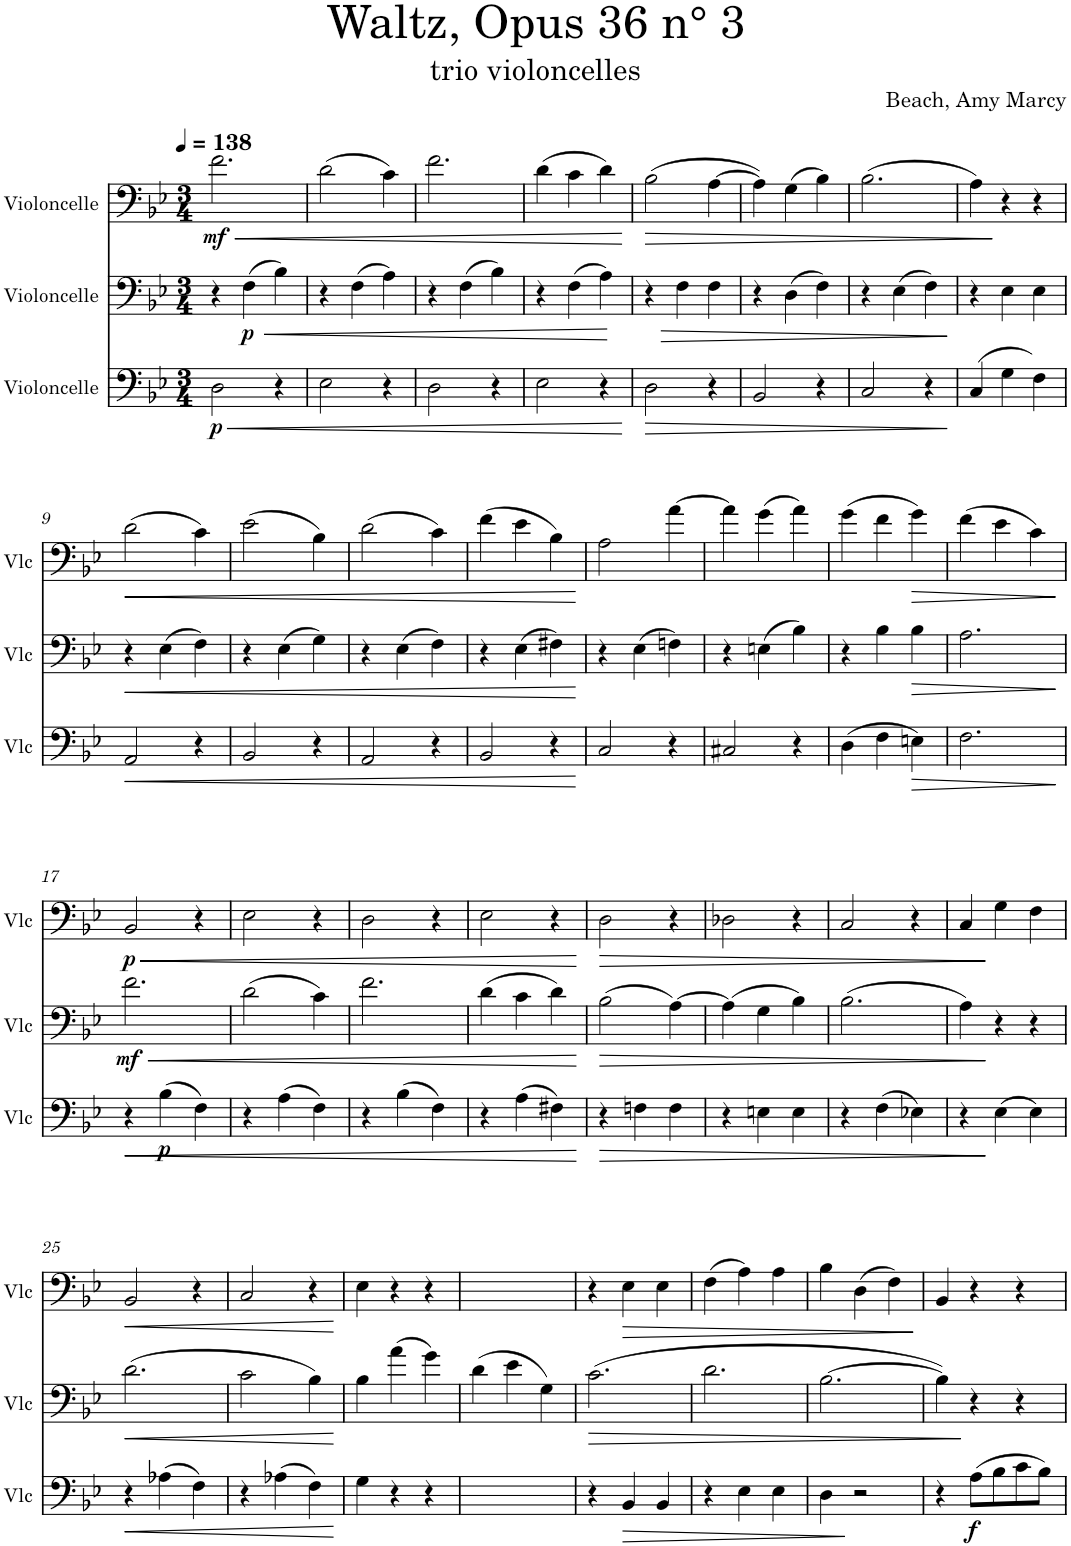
**kern	**dynam	**kern	**dynam	**kern	**dynam
*part3	*part3	*part2	*part2	*part1	*part1
*staff3	*staff3	*staff2	*staff2	*staff1	*staff1
*I"Violoncelle	*	*I"Violoncelle	*	*I"Violoncelle	*
*I'Vlc	*	*I'Vlc	*	*I'Vlc	*
*clefF4	*	*clefF4	*	*clefF4	*
*k[b-e-]	*	*k[b-e-]	*	*k[b-e-]	*
*M3/4	*	*M3/4	*	*M3/4	*
*MM138	*	*MM138	*	*MM138	*
=1	=1	=1	=1	=1	=1
!	!LO:HP:b	!	!	!	!LO:HP:b
!	!LO:DY:n=1:b	!	!	!	!LO:DY:n=1:b
2D\	< p	4r	.	2.f\	< mf
!	!	!	!LO:HP:b	!	!
!	!	!	!LO:DY:n=1:b	!	!
.	.	(4F\	< p	.	.
4r	.	4B-\)	.	.	.
=2	=2	=2	=2	=2	=2
2E-\	.	4r	.	(2d\	.
.	.	(4F\	.	.	.
4r	.	4A\)	.	4c\)	.
=3	=3	=3	=3	=3	=3
2D\	.	4r	.	2.f\	.
.	.	(4F\	.	.	.
4r	.	4B-\)	.	.	.
=4	=4	=4	=4	=4	=4
2E-\	.	4r	.	(4d\	.
.	.	(4F\	.	4c\	.
4r	.	4A\)	.	4d\)	.
.	[	.	[	.	[
=5	=5	=5	=5	=5	=5
!	!LO:HP:b	!	!	!	!LO:HP:b
2D\	>	4r	.	(2B-\	>
!	!	!	!LO:HP:b	!	!
.	.	4F\	>	.	.
4r	.	4F\	.	[4A\	.
=6	=6	=6	=6	=6	=6
2BB-/	.	4r	.	4A\])	.
.	.	(4D\	.	(4G\	.
4r	.	4F\)	.	4B-\)	.
=7	=7	=7	=7	=7	=7
2C/	.	4r	.	(2.B-\	.
.	.	(4E-\	.	.	.
4r	.	4F\)	.	.	.
.	]	.	]	.	.
=8	=8	=8	=8	=8	=8
(4C/	.	4r	.	4A\)	.
4G\	.	4E-\	.	4r	]
4F\)	.	4E-\	.	4r	.
!!LO:LB:g=z
=9	=9	=9	=9	=9	=9
!	!LO:HP:b	!	!LO:HP:b	!	!LO:HP:b
2AA/	<	4r	<	(2d\	<
.	.	(4E-\	.	.	.
4r	.	4F\)	.	4c\)	.
=10	=10	=10	=10	=10	=10
2BB-/	.	4r	.	(2e-\	.
.	.	(4E-\	.	.	.
4r	.	4G\)	.	4B-\)	.
=11	=11	=11	=11	=11	=11
2AA/	.	4r	.	(2d\	.
.	.	(4E-\	.	.	.
4r	.	4F\)	.	4c\)	.
=12	=12	=12	=12	=12	=12
2BB-/	.	4r	.	(4f\	.
.	.	(4E-\	.	4e-\	.
4r	.	4F#X\)	.	4B-\)	.
.	[	.	[	.	[
=13	=13	=13	=13	=13	=13
2C/	.	4r	.	2A\	.
.	.	(4E-\	.	.	.
4r	.	4Fn\)	.	[4a\	.
=14	=14	=14	=14	=14	=14
2C#X/	.	4r	.	4a\]	.
.	.	(4En\	.	(4g\	.
4r	.	4B-\)	.	4a\)	.
=15	=15	=15	=15	=15	=15
(4D\	.	4r	.	(4g\	.
4F\	.	4B-\	.	4f\	.
!	!LO:HP:b	!	!LO:HP:b	!	!LO:HP:b
4En\)	>	4B-\	>	4g\)	>
=16	=16	=16	=16	=16	=16
2.F\	.	2.A\	.	(4f\	.
.	.	.	.	4e-\	.
.	.	.	.	4c\)	.
.	]	.	]	.	]
!!LO:LB:g=z
=17	=17	=17	=17	=17	=17
!	!LO:HP:b	!	!LO:HP:b	!	!LO:HP:b
!	!	!	!LO:DY:n=1:b	!	!LO:DY:n=1:b
4r	<	2.f\	< mf	2BB-/	< p
!	!LO:DY:b	!	!	!	!
(4B-\	p	.	.	.	.
4F\)	.	.	.	4r	.
=18	=18	=18	=18	=18	=18
4r	.	(2d\	.	2E-\	.
(4A\	.	.	.	.	.
4F\)	.	4c\)	.	4r	.
=19	=19	=19	=19	=19	=19
4r	.	2.f\	.	2D\	.
(4B-\	.	.	.	.	.
4F\)	.	.	.	4r	.
=20	=20	=20	=20	=20	=20
4r	.	(4d\	.	2E-\	.
(4A\	.	4c\	.	.	.
4F#X\)	.	4d\)	.	4r	.
.	[	.	[	.	[
=21	=21	=21	=21	=21	=21
!	!LO:HP:b	!	!LO:HP:b	!	!LO:HP:b
4r	>	(2B-\	>	2D\	>
4Fn\	.	.	.	.	.
4F\	.	[4A\)	.	4r	.
=22	=22	=22	=22	=22	=22
4r	.	(4A\]	.	2D-X\	.
4En\	.	4G\	.	.	.
4E\	.	4B-\)	.	4r	.
=23	=23	=23	=23	=23	=23
4r	.	(2.B-\	.	2C/	.
(4F\	.	.	.	.	.
4E-X\)	.	.	.	4r	.
=24	=24	=24	=24	=24	=24
4r	.	4A\)	.	4C/	.
(4E-\	]	4r	]	4G\	]
4E-\)	.	4r	.	4F\	.
!!LO:LB:g=z
=25	=25	=25	=25	=25	=25
!	!LO:HP:b	!	!LO:HP:b	!	!LO:HP:b
4r	<	(2.d\	<	2BB-/	<
(4A-X\	.	.	.	.	.
4F\)	.	.	.	4r	.
=26	=26	=26	=26	=26	=26
4r	.	2c\	.	2C/	.
(4A-X\	.	.	.	.	.
4F\)	.	4B-\)	.	4r	.
.	[	.	[	.	[
=27	=27	=27	=27	=27	=27
4G\	.	4B-\	.	4E-\	.
4r	.	(4a\	.	4r	.
4r	.	4g\)	.	4r	.
=28	=28	=28	=28	=28	=28
2.ryy	.	(4d\	.	2.ryy	.
.	.	4e-\	.	.	.
.	.	4G\)	.	.	.
=29	=29	=29	=29	=29	=29
!	!	!	!LO:HP:b	!	!
4r	.	(2.c\	>	4r	.
!	!LO:HP:b	!	!	!	!LO:HP:b
4BB-/	>	.	.	4E-\	>
4BB-/	.	.	.	4E-\	.
=30	=30	=30	=30	=30	=30
4r	.	2.d\	.	(4F\	.
4E-\	.	.	.	4A\)	.
4E-\	.	.	.	4A\	.
=31	=31	=31	=31	=31	=31
4D\	.	[2.B-\	.	4B-\	.
2r	]	.	.	(4D\	.
.	.	.	.	4F\)	.
.	.	.	.	.	]
=32	=32	=32	=32	=32	=32
4r	.	4B-\])	.	4BB-/	.
!	!LO:DY:b	!	!	!	!
(8A\L	f	4r	]	4r	.
8B-\	.	.	.	.	.
8c\	.	4r	.	4r	.
8B-\J)	.	.	.	.	.
=	=	=	=	=	=
*-	*-	*-	*-	*-	*-
